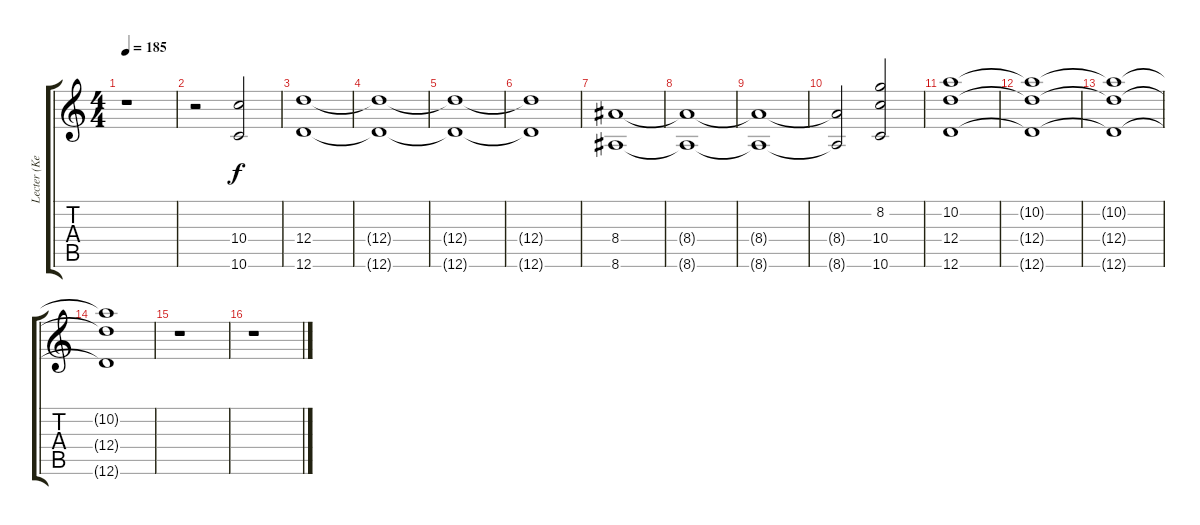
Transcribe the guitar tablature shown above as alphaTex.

\track ("Lecter (KeybRight)" "Lecter (Ke") {instrument stringensemble1}
\staff {score tabs}
\tuning (E5 B4 G4 D4 A3 D3) {hide}
\ts (4 4)
\tempo 185
\clef g2
\ks c
r.1{dy mf} |
r.2 (10.4 10.6).2{dy f volume 13 instrument stringensemble1} |
(12.4 12.6).1 |
(12.4{t} 12.6{t}).1 |
(12.4{t} 12.6{t}).1 |
(12.4{t} 12.6{t}).1 |
(8.4 8.6).1 |
(8.4{t} 8.6{t}).1 |
(8.4{t} 8.6{t}).1 |
(8.4{t} 8.6{t}).2 (8.2 10.4 10.6).2 |
(10.2 12.4 12.6).1 |
(10.2{t} 12.4{t} 12.6{t}).1 |
(10.2{t} 12.4{t} 12.6{t}).1 |
(10.2{t} 12.4{t} 12.6{t}).1 |
r.1 |
r.1
